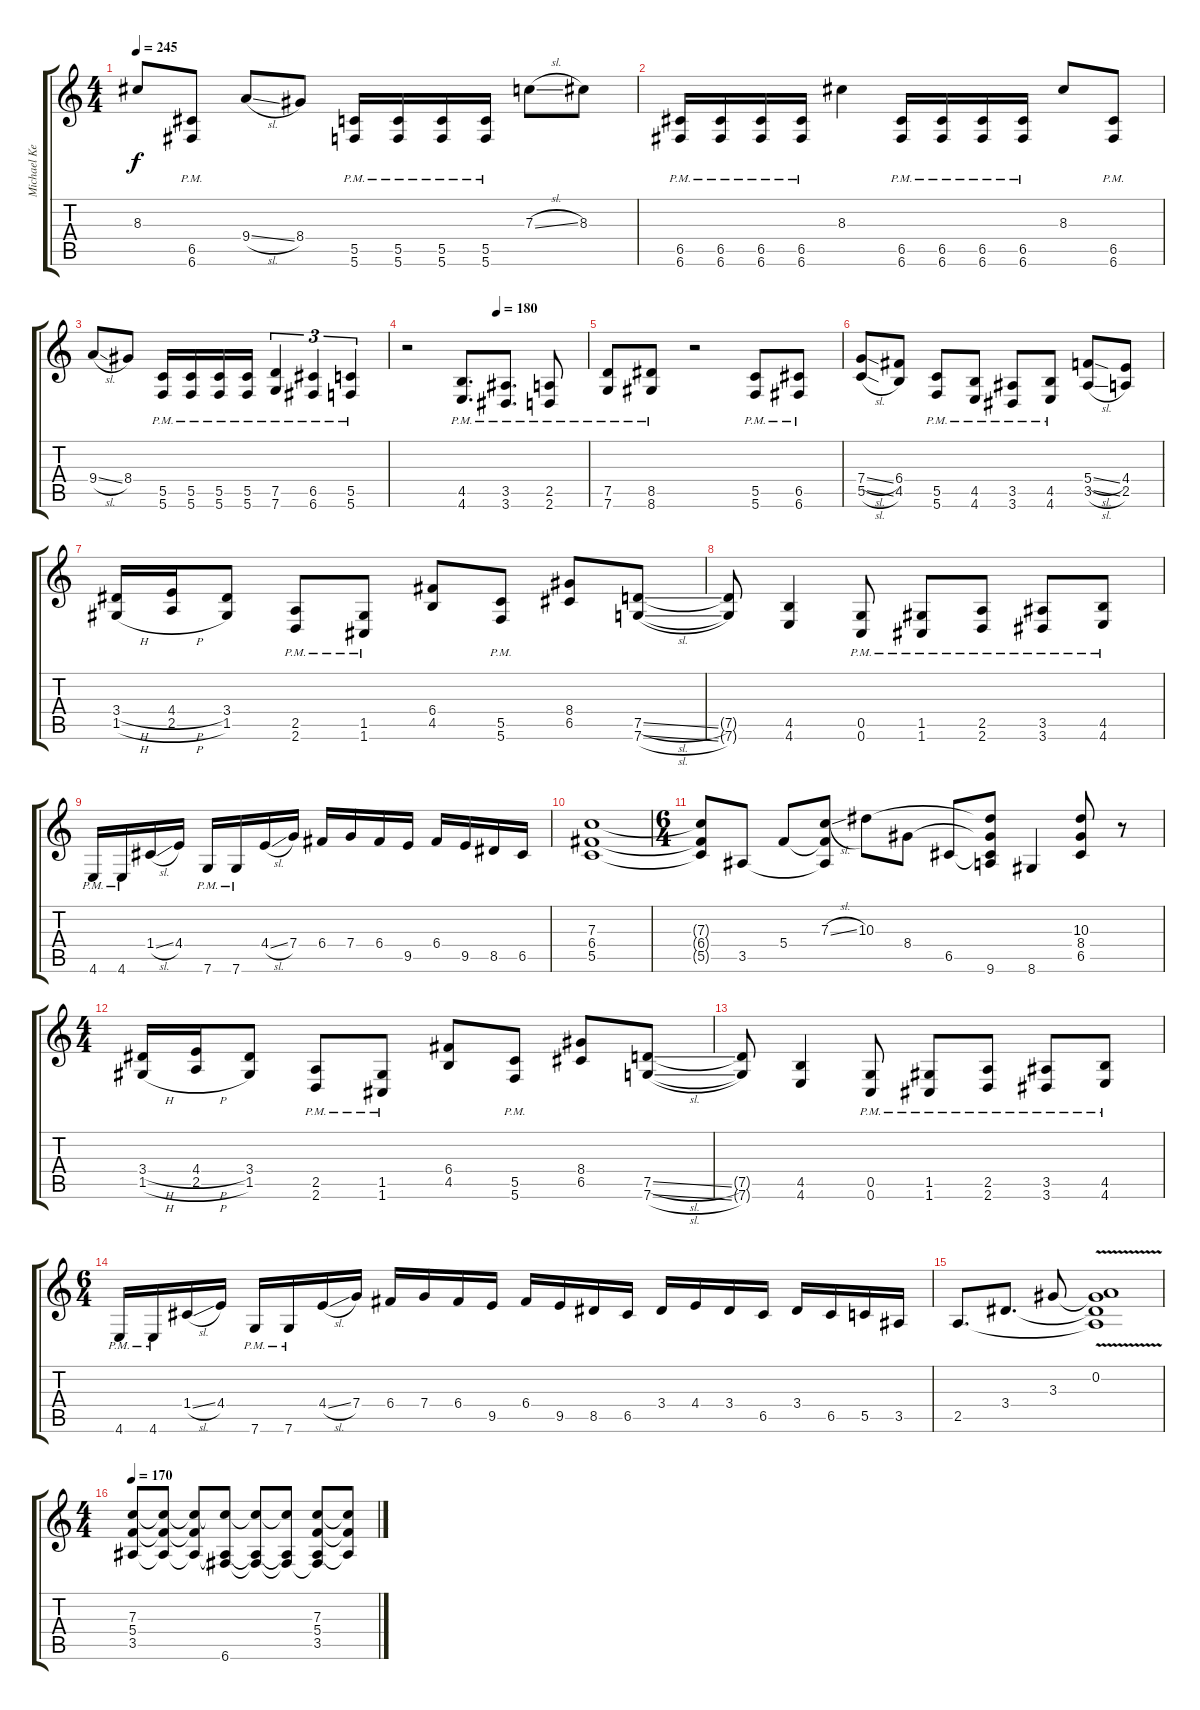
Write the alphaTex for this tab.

\track ("Michael Keene" "Michael Ke") {instrument distortionguitar}
\staff {score tabs}
\tuning (D4 A3 F3 C3 G2 C2) {hide}
\ts (4 4)
\tempo 245
\clef g2
\ks c
8.3.8{dy f} (6.5{pm} 6.6{pm}).8 9.4{sl}.8 8.4.8 (5.5{pm} 5.6{pm}).16 (5.5{pm} 5.6{pm}).16 (5.5{pm} 5.6{pm}).16 (5.5{pm} 5.6{pm}).16 7.3{sl}.8 8.3.8 |
(6.5{pm} 6.6{pm}).16 (6.5{pm} 6.6{pm}).16 (6.5{pm} 6.6{pm}).16 (6.5{pm} 6.6{pm}).16 8.3.4 (6.5{pm} 6.6{pm}).16 (6.5{pm} 6.6{pm}).16 (6.5{pm} 6.6{pm}).16 (6.5{pm} 6.6{pm}).16 8.3.8 (6.5{pm} 6.6{pm}).8 |
9.4{sl}.8 8.4.8 (5.5{pm} 5.6{pm}).16 (5.5{pm} 5.6{pm}).16 (5.5{pm} 5.6{pm}).16 (5.5{pm} 5.6{pm}).16 (7.5{pm} 7.6{pm}).4{tu (3 2)} (6.5{pm} 6.6{pm}).4{tu (3 2)} (5.5{pm} 5.6{pm}).4{tu (3 2)} |
\tempo (180 0.5)
r.2 (4.5{pm} 4.6{pm}).8{d} (3.5{pm} 3.6{pm}).8{d} (2.5{pm} 2.6{pm}).8 |
(7.5{pm} 7.6{pm}).8 (8.5{pm} 8.6{pm}).8 r.2 (5.5{pm} 5.6{pm}).8 (6.5{pm} 6.6{pm}).8 |
(7.4{sl} 5.5{sl}).8 (6.4 4.5).8 (5.5{pm} 5.6{pm}).8 (4.5{pm} 4.6{pm}).8 (3.5{pm} 3.6{pm}).8 (4.5{pm} 4.6{pm}).8 (5.4{sl} 3.5{sl}).8 (4.4 2.5).8 |
(3.4{h} 1.5{h}).16 (4.4{h} 2.5{h}).16 (3.4 1.5).8 (2.5{pm} 2.6{pm}).8 (1.5{pm} 1.6{pm}).8 (6.4 4.5).8 (5.5{pm} 5.6{pm}).8 (8.4 6.5).8 (7.5{sl} 7.6{sl}).8 |
(7.5{t} 7.6{t}).8 (4.5 4.6).4 (0.5{pm} 0.6{pm}).8 (1.5{pm} 1.6{pm}).8 (2.5{pm} 2.6{pm}).8 (3.5{pm} 3.6{pm}).8 (4.5{pm} 4.6{pm}).8 |
4.6{pm}.16 4.6{pm}.16 1.4{sl}.16 4.4.16 7.6{pm}.16 7.6{pm}.16 4.4{sl}.16 7.4.16 6.4.16 7.4.16 6.4.16 9.5.16 6.4.16 9.5.16 8.5.16 6.5.16 |
(7.3 6.4 5.5).1 |
\ts (6 4)
(7.3{t} 6.4{t} 5.5{t}).8 3.5.8 5.4.8 (7.3{sl} 5.4{t} 3.5{t}).8 10.3.8 8.4.8 6.5.8 (10.3{t} 8.4{t} 6.5{t} 9.6).8 8.6.4 (10.3 8.4 6.5).8 r.8 |
\ts (4 4)
(3.4{h} 1.5{h}).16 (4.4{h} 2.5{h}).16 (3.4 1.5).8 (2.5{pm} 2.6{pm}).8 (1.5{pm} 1.6{pm}).8 (6.4 4.5).8 (5.5{pm} 5.6{pm}).8 (8.4 6.5).8 (7.5{sl} 7.6{sl}).8 |
(7.5{t} 7.6{t}).8 (4.5 4.6).4 (0.5{pm} 0.6{pm}).8 (1.5{pm} 1.6{pm}).8 (2.5{pm} 2.6{pm}).8 (3.5{pm} 3.6{pm}).8 (4.5{pm} 4.6{pm}).8 |
\ts (6 4)
4.6{pm}.16 4.6{pm}.16 1.4{sl}.16 4.4.16 7.6{pm}.16 7.6{pm}.16 4.4{sl}.16 7.4.16 6.4.16 7.4.16 6.4.16 9.5.16 6.4.16 9.5.16 8.5.16 6.5.16 3.4.16 4.4.16 3.4.16 6.5.16 3.4.16 6.5.16 5.5.16 3.5.16 |
2.5.8{d} 3.4.8{d} 3.3.8 (0.2{v} 3.3{v t} 3.4{v t} 2.5{v t}).1 |
\ts (4 4)
\tempo 170
(7.3 5.4 3.5).8 (7.3{t} 5.4{t} 3.5{t}).8 (7.3{t} 5.4{t} 3.5{t}).8 (7.3{t} 3.5{t} 6.6).8 (7.3{t} 3.5{t} 6.6{t}).8 (7.3{t} 3.5{t} 6.6{t}).8 (7.3 5.4 3.5 6.6{t}).8 (7.3{t} 5.4{t} 3.5{t}).8
